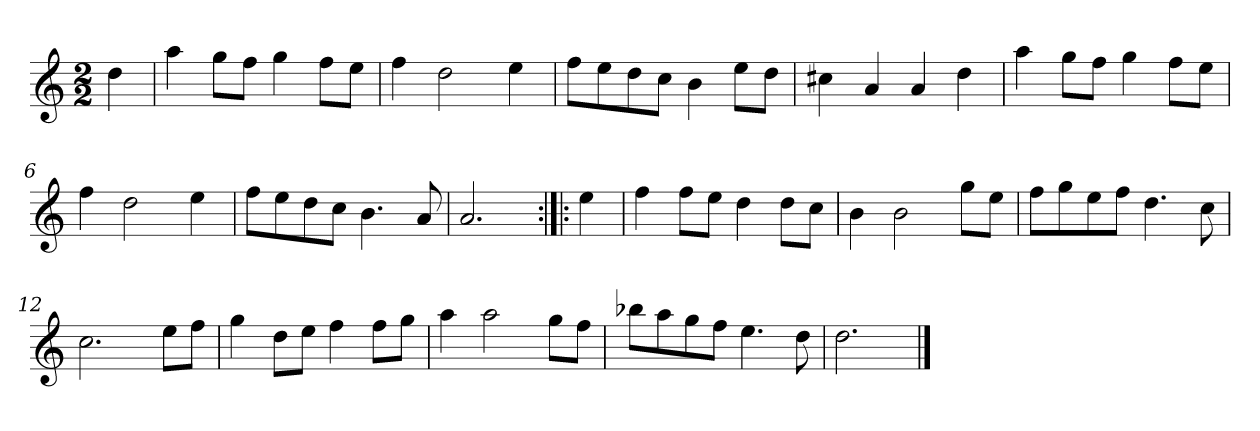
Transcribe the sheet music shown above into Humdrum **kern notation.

**kern
*part1
*staff1
*clefG2
*k[]
*D:dor
*M2/2
*MM120
=
4dd
=1
4aa
8gg\L
8ff\J
4gg
8ff\L
8ee\J
=2
4ff
2dd
4ee
=3
8ff\L
8ee\
8dd\
8cc\J
4b
8ee\L
8dd\J
=4
4cc#X
4a
4a
4dd
=5
4aa
8gg\L
8ff\J
4gg
8ff\L
8ee\J
=6
4ff
2dd
4ee
=7
8ff\L
8ee\
8dd\
8cc\J
4.b
8a
=8
2.a
=:|!|:
4ee
=9
4ff
8ff\L
8ee\J
4dd
8dd\L
8cc\J
=10
4b
2b
8gg\L
8ee\J
=11
8ff\L
8gg\
8ee\
8ff\J
4.dd
8cc
=12
2.cc
8ee\L
8ff\J
=13
4gg
8dd\L
8ee\J
4ff
8ff\L
8gg\J
=14
4aa
2aa
8gg\L
8ff\J
=15
8bb-X\L
8aa\
8gg\
8ff\J
4.ee
8dd
=16
2.dd
==
*-
